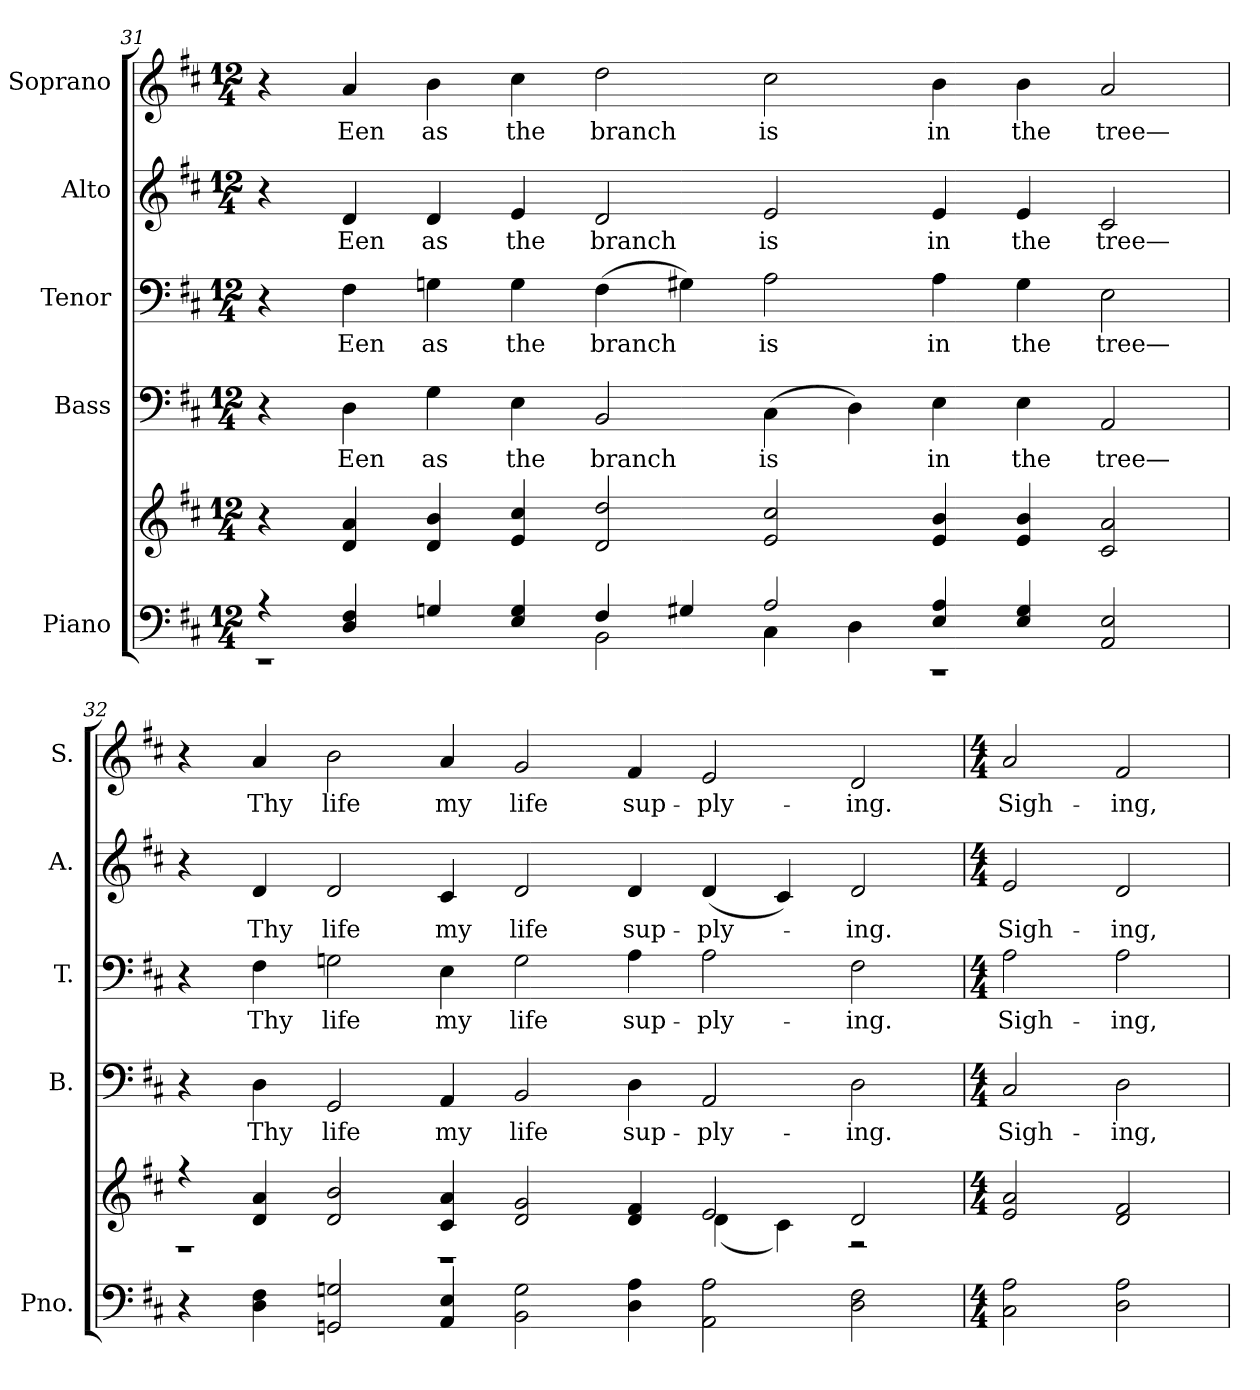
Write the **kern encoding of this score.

**kern	**kern	**kern	**text	**kern	**text	**kern	**text	**kern	**text
*part5	*part5	*part4	*part4	*part3	*part3	*part2	*part2	*part1	*part1
*staff6	*staff5	*staff4	*staff4	*staff3	*staff3	*staff2	*staff2	*staff1	*staff1
*I"Piano	*	*I"Bass	*	*I"Tenor	*	*I"Alto	*	*I"Soprano	*
*I'Pno.	*	*I'B.	*	*I'T.	*	*I'A.	*	*I'S.	*
*clefF4	*clefG2	*clefF4	*	*clefF4	*	*clefG2	*	*clefG2	*
*k[f#c#]	*k[f#c#]	*k[f#c#]	*	*k[f#c#]	*	*k[f#c#]	*	*k[f#c#]	*
*D:	*D:	*D:	*	*D:	*	*D:	*	*D:	*
*M12/4	*M12/4	*M12/4	*	*M12/4	*	*M12/4	*	*M12/4	*
=31	=31	=31	=31	=31	=31	=31	=31	=31	=31
*^	*	*	*	*	*	*	*	*	*
4r	1r	4r	4r	.	4r	.	4r	.	4r	.
!	!	!	!	!LO:LY:b:color=#000000	!	!	!	!	!	!
!	!	!	!	!	!	!LO:LY:b:color=#000000	!	!	!	!
!	!	!	!	!	!	!	!	!LO:LY:b:color=#000000	!	!
!	!	!	!	!	!	!	!	!	!	!LO:LY:b:color=#000000
4Di/ 4F#i	.	4di/ 4ai	4Di\	Een	4F#i\	Een	4di/	Een	4ai/	Een
!	!	!	!	!LO:LY:b:color=#000000	!	!	!	!	!	!
!	!	!	!	!	!	!LO:LY:b:color=#000000	!	!	!	!
!	!	!	!	!	!	!	!	!LO:LY:b:color=#000000	!	!
!	!	!	!	!	!	!	!	!	!	!LO:LY:b:color=#000000
4Gni/	.	4di/ 4bi	4Gi\	as	4Gni\	as	4di/	as	4bi\	as
!	!	!	!	!LO:LY:b:color=#000000	!	!	!	!	!	!
!	!	!	!	!	!	!LO:LY:b:color=#000000	!	!	!	!
!	!	!	!	!	!	!	!	!LO:LY:b:color=#000000	!	!
!	!	!	!	!	!	!	!	!	!	!LO:LY:b:color=#000000
4Ei/ 4Gi	.	4ei/ 4cc#i	4Ei\	the	4Gi\	the	4ei/	the	4cc#i\	the
!	!	!	!	!LO:LY:b:color=#000000	!	!	!	!	!	!
!	!	!	!	!	!	!LO:LY:b:color=#000000	!	!	!	!
!	!	!	!	!	!	!	!	!LO:LY:b:color=#000000	!	!
!	!	!	!	!	!	!	!	!	!	!LO:LY:b:color=#000000
4F#i/	2BBi\	2di/ 2ddi	2BBi/	branch	(4F#i\	branch	2di/	branch	2ddi\	branch
4G#Xi/	.	.	.	.	4G#Xi\)	.	.	.	.	.
!	!	!	!	!LO:LY:b:color=#000000	!	!	!	!	!	!
!	!	!	!	!	!	!LO:LY:b:color=#000000	!	!	!	!
!	!	!	!	!	!	!	!	!LO:LY:b:color=#000000	!	!
!	!	!	!	!	!	!	!	!	!	!LO:LY:b:color=#000000
2Ai/	4C#i\	2ei/ 2cc#i	(4C#i\	is	2Ai\	is	2ei/	is	2cc#i\	is
.	4Di\	.	4Di\)	.	.	.	.	.	.	.
!	!	!	!	!LO:LY:b:color=#000000	!	!	!	!	!	!
!	!	!	!	!	!	!LO:LY:b:color=#000000	!	!	!	!
!	!	!	!	!	!	!	!	!LO:LY:b:color=#000000	!	!
!	!	!	!	!	!	!	!	!	!	!LO:LY:b:color=#000000
4Ei/ 4Ai	1r	4ei/ 4bi	4Ei\	in	4Ai\	in	4ei/	in	4bi\	in
!	!	!	!	!LO:LY:b:color=#000000	!	!	!	!	!	!
!	!	!	!	!	!	!LO:LY:b:color=#000000	!	!	!	!
!	!	!	!	!	!	!	!	!LO:LY:b:color=#000000	!	!
!	!	!	!	!	!	!	!	!	!	!LO:LY:b:color=#000000
4Ei/ 4G#i	.	4ei/ 4bi	4Ei\	the	4G#i\	the	4ei/	the	4bi\	the
!	!	!	!	!LO:LY:b:color=#000000	!	!	!	!	!	!
!	!	!	!	!	!	!LO:LY:b:color=#000000	!	!	!	!
!	!	!	!	!	!	!	!	!LO:LY:b:color=#000000	!	!
!	!	!	!	!	!	!	!	!	!	!LO:LY:b:color=#000000
2AAi/ 2Ei	.	2c#i/ 2ai	2AAi/	tree—	2Ei\	tree—	2c#i/	tree—	2ai/	tree—
*v	*v	*	*	*	*	*	*	*	*	*
!!LO:PB:g=z
=32	=32	=32	=32	=32	=32	=32	=32	=32	=32
*	*^	*	*	*	*	*	*	*	*
4r	4r	1r	4r	.	4r	.	4r	.	4r	.
!	!	!	!	!LO:LY:b:color=#000000	!	!	!	!	!	!
!	!	!	!	!	!	!LO:LY:b:color=#000000	!	!	!	!
!	!	!	!	!	!	!	!	!LO:LY:b:color=#000000	!	!
!	!	!	!	!	!	!	!	!	!	!LO:LY:b:color=#000000
4Di\ 4F#i	4di/ 4ai	.	4Di\	Thy	4F#i\	Thy	4di/	Thy	4ai/	Thy
!	!	!	!	!LO:LY:b:color=#000000	!	!	!	!	!	!
!	!	!	!	!	!	!LO:LY:b:color=#000000	!	!	!	!
!	!	!	!	!	!	!	!	!LO:LY:b:color=#000000	!	!
!	!	!	!	!	!	!	!	!	!	!LO:LY:b:color=#000000
2GGni/ 2Gni	2di/ 2bi	.	2GGi/	life	2Gni\	life	2di/	life	2bi\	life
!	!	!	!	!LO:LY:b:color=#000000	!	!	!	!	!	!
!	!	!	!	!	!	!LO:LY:b:color=#000000	!	!	!	!
!	!	!	!	!	!	!	!	!LO:LY:b:color=#000000	!	!
!	!	!	!	!	!	!	!	!	!	!LO:LY:b:color=#000000
4AAi/ 4Ei	4c#i/ 4ai	1r	4AAi/	my	4Ei\	my	4c#i/	my	4ai/	my
!	!	!	!	!LO:LY:b:color=#000000	!	!	!	!	!	!
!	!	!	!	!	!	!LO:LY:b:color=#000000	!	!	!	!
!	!	!	!	!	!	!	!	!LO:LY:b:color=#000000	!	!
!	!	!	!	!	!	!	!	!	!	!LO:LY:b:color=#000000
2BBi\ 2Gi	2di/ 2gi	.	2BBi/	life	2Gi\	life	2di/	life	2gi/	life
!	!	!	!	!LO:LY:b:color=#000000	!	!	!	!	!	!
!	!	!	!	!	!	!LO:LY:b:color=#000000	!	!	!	!
!	!	!	!	!	!	!	!	!LO:LY:b:color=#000000	!	!
!	!	!	!	!	!	!	!	!	!	!LO:LY:b:color=#000000
4Di\ 4Ai	4di/ 4f#i	.	4Di\	sup-	4Ai\	sup-	4di/	sup-	4f#i/	sup-
!	!	!	!	!LO:LY:b:color=#000000	!	!	!	!	!	!
!	!	!	!	!	!	!LO:LY:b:color=#000000	!	!	!	!
!	!	!	!	!	!	!	!	!LO:LY:b:color=#000000	!	!
!	!	!	!	!	!	!	!	!	!	!LO:LY:b:color=#000000
2AAi\ 2Ai	2ei/	(4di\	2AAi/	-ply-	2Ai\	-ply-	(4di/	-ply-	2ei/	-ply-
.	.	4c#i\)	.	.	.	.	4c#i/)	.	.	.
!	!	!	!	!LO:LY:b:color=#000000	!	!	!	!	!	!
!	!	!	!	!	!	!LO:LY:b:color=#000000	!	!	!	!
!	!	!	!	!	!	!	!	!LO:LY:b:color=#000000	!	!
!	!	!	!	!	!	!	!	!	!	!LO:LY:b:color=#000000
2Di\ 2F#i	2di/	2r	2Di\	-ing.	2F#i\	-ing.	2di/	-ing.	2di/	-ing.
*	*v	*v	*	*	*	*	*	*	*	*
=33	=33	=33	=33	=33	=33	=33	=33	=33	=33
*M4/4	*M4/4	*M4/4	*	*M4/4	*	*M4/4	*	*M4/4	*
*	*^	*	*	*	*	*	*	*	*
!	!	!	!	!LO:LY:b:color=#000000	!	!	!	!	!	!
*	*v	*v	*	*	*	*	*	*	*	*
*	*^	*	*	*	*	*	*	*	*
!	!	!	!	!	!	!LO:LY:b:color=#000000	!	!	!	!
*	*v	*v	*	*	*	*	*	*	*	*
*	*^	*	*	*	*	*	*	*	*
!	!	!	!	!	!	!	!	!LO:LY:b:color=#000000	!	!
*	*v	*v	*	*	*	*	*	*	*	*
*	*^	*	*	*	*	*	*	*	*
!	!	!	!	!	!	!	!	!	!	!LO:LY:b:color=#000000
*	*v	*v	*	*	*	*	*	*	*	*
2C#i\ 2Ai	2ei/ 2ai	2C#i/	Sigh-	2Ai\	Sigh-	2ei/	Sigh-	2ai/	Sigh-
!	!	!	!LO:LY:b:color=#000000	!	!	!	!	!	!
!	!	!	!	!	!LO:LY:b:color=#000000	!	!	!	!
!	!	!	!	!	!	!	!LO:LY:b:color=#000000	!	!
!	!	!	!	!	!	!	!	!	!LO:LY:b:color=#000000
2Di\ 2Ai	2di/ 2f#i	2Di\	-ing,	2Ai\	-ing,	2di/	-ing,	2f#i/	-ing,
=	=	=	=	=	=	=	=	=	=
*-	*-	*-	*-	*-	*-	*-	*-	*-	*-
